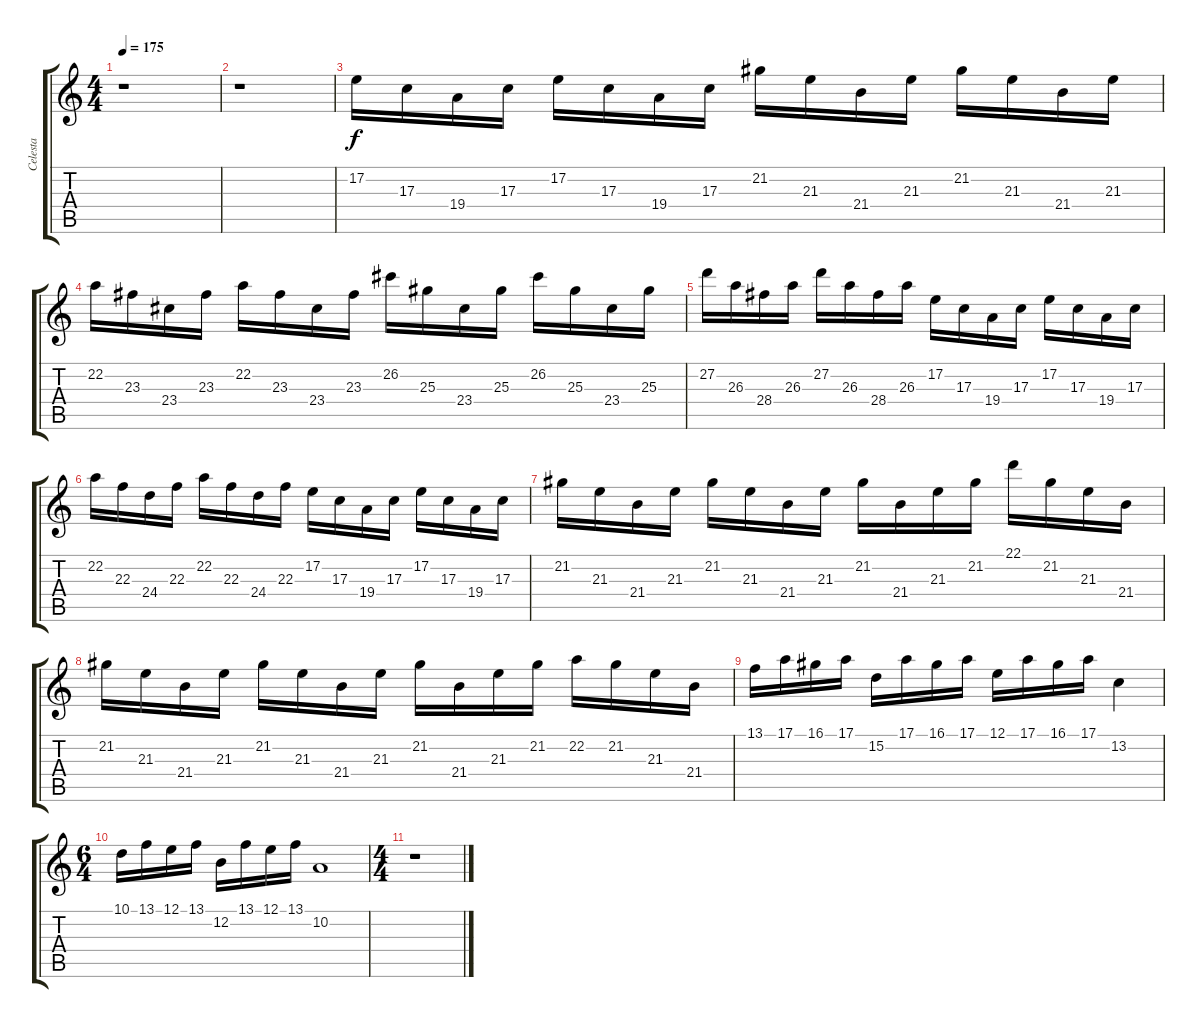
\track ("Celesta" "Celesta") {instrument celesta}
\staff {score tabs}
\tuning (E4 B3 G3 D3 A2 E2) {hide}
\ts (4 4)
\tempo 175
\clef g2
\ks c
r.1{dy f} |
r.1 |
17.2.16{volume 16 instrument lead1square} 17.3.16 19.4.16 17.3.16 17.2.16 17.3.16 19.4.16 17.3.16 21.2.16 21.3.16 21.4.16 21.3.16 21.2.16 21.3.16 21.4.16 21.3.16 |
22.2.16 23.3.16 23.4.16 23.3.16 22.2.16 23.3.16 23.4.16 23.3.16 26.2.16 25.3.16 23.4.16 25.3.16 26.2.16 25.3.16 23.4.16 25.3.16 |
27.2.16 26.3.16 28.4.16 26.3.16 27.2.16 26.3.16 28.4.16 26.3.16 17.2.16 17.3.16 19.4.16 17.3.16 17.2.16 17.3.16 19.4.16 17.3.16 |
22.2.16 22.3.16 24.4.16 22.3.16 22.2.16 22.3.16 24.4.16 22.3.16 17.2.16 17.3.16 19.4.16 17.3.16 17.2.16 17.3.16 19.4.16 17.3.16 |
21.2.16 21.3.16 21.4.16 21.3.16 21.2.16 21.3.16 21.4.16 21.3.16 21.2.16 21.4.16 21.3.16 21.2.16 22.1.16 21.2.16 21.3.16 21.4.16 |
21.2.16 21.3.16 21.4.16 21.3.16 21.2.16 21.3.16 21.4.16 21.3.16 21.2.16 21.4.16 21.3.16 21.2.16 22.2.16 21.2.16 21.3.16 21.4.16 |
13.1.16 17.1.16 16.1.16 17.1.16 15.2.16 17.1.16 16.1.16 17.1.16 12.1.16 17.1.16 16.1.16 17.1.16 13.2.4 |
\ts (6 4)
10.1.16 13.1.16 12.1.16 13.1.16 12.2.16 13.1.16 12.1.16 13.1.16 10.2.1 |
\ts (4 4)
r.1
